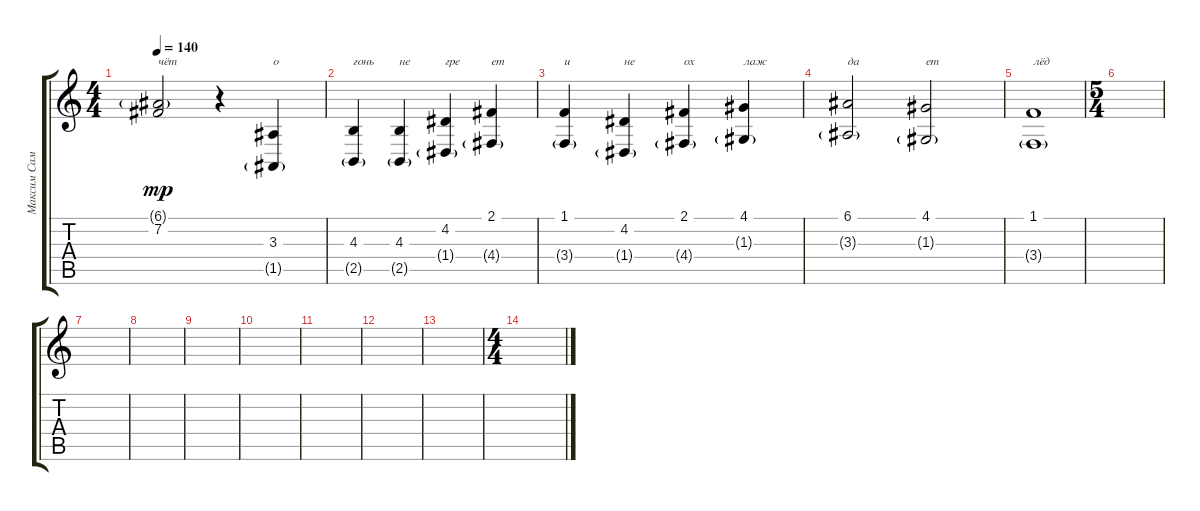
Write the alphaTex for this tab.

\track ("Максим Самосват" "Максим Сам") {instrument bassoon}
\staff {score tabs}
\tuning (E4 B3 G3 D3 A2 E2) {hide}
\ts (4 4)
\tempo 140
\clef g2
\ks c
(6.1{g} 7.2).2{txt "чёт" dy mp} r.4 (3.3 1.5{g}).4{txt "о"} |
(4.3 2.5{g}).4{txt "гонь"} (4.3 2.5{g}).4{txt "не"} (4.2 1.4{g}).4{txt "гре"} (2.1 4.4{g}).4{txt "ет"} |
(1.1 3.4{g}).4{txt "и"} (4.2 1.4{g}).4{txt "не"} (2.1 4.4{g}).4{txt "ох"} (4.1 1.3{g}).4{txt "лаж"} |
(6.1 3.3{g}).2{txt "да"} (4.1 1.3{g}).2{txt "ет"} |
(1.1 3.4{g}).1{txt "лёд"} |
\ts (5 4)
|
|
|
|
|
|
|
|
\ts (4 4)
